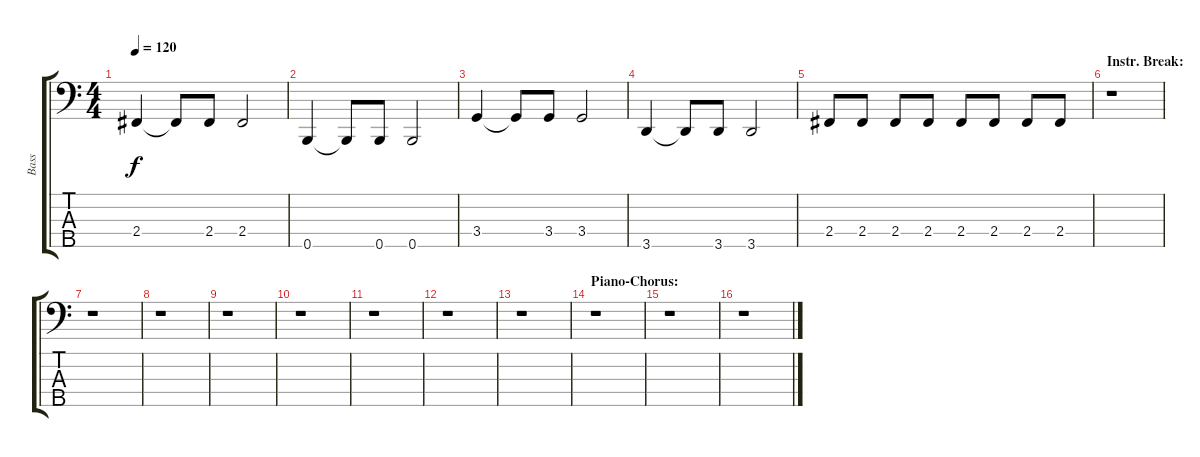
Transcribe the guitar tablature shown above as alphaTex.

\track ("Bass" "Bass") {instrument slapbass2}
\staff {score tabs}
\tuning (G2 D2 A1 E1 B0) {hide}
\ts (4 4)
\tempo 120
\clef f4
\ks c
2.4.4{dy f} 2.4{t}.8 2.4.8 2.4.2 |
0.5.4 0.5{t}.8 0.5.8 0.5.2 |
3.4.4 3.4{t}.8 3.4.8 3.4.2 |
3.5.4 3.5{t}.8 3.5.8 3.5.2 |
2.4.8 2.4.8 2.4.8 2.4.8 2.4.8 2.4.8 2.4.8 2.4.8 |
\section ("" "Instr. Break:")
r.1 |
r.1 |
r.1 |
r.1 |
r.1 |
r.1 |
r.1 |
r.1 |
\section ("" "Piano-Chorus:")
r.1 |
r.1 |
r.1
